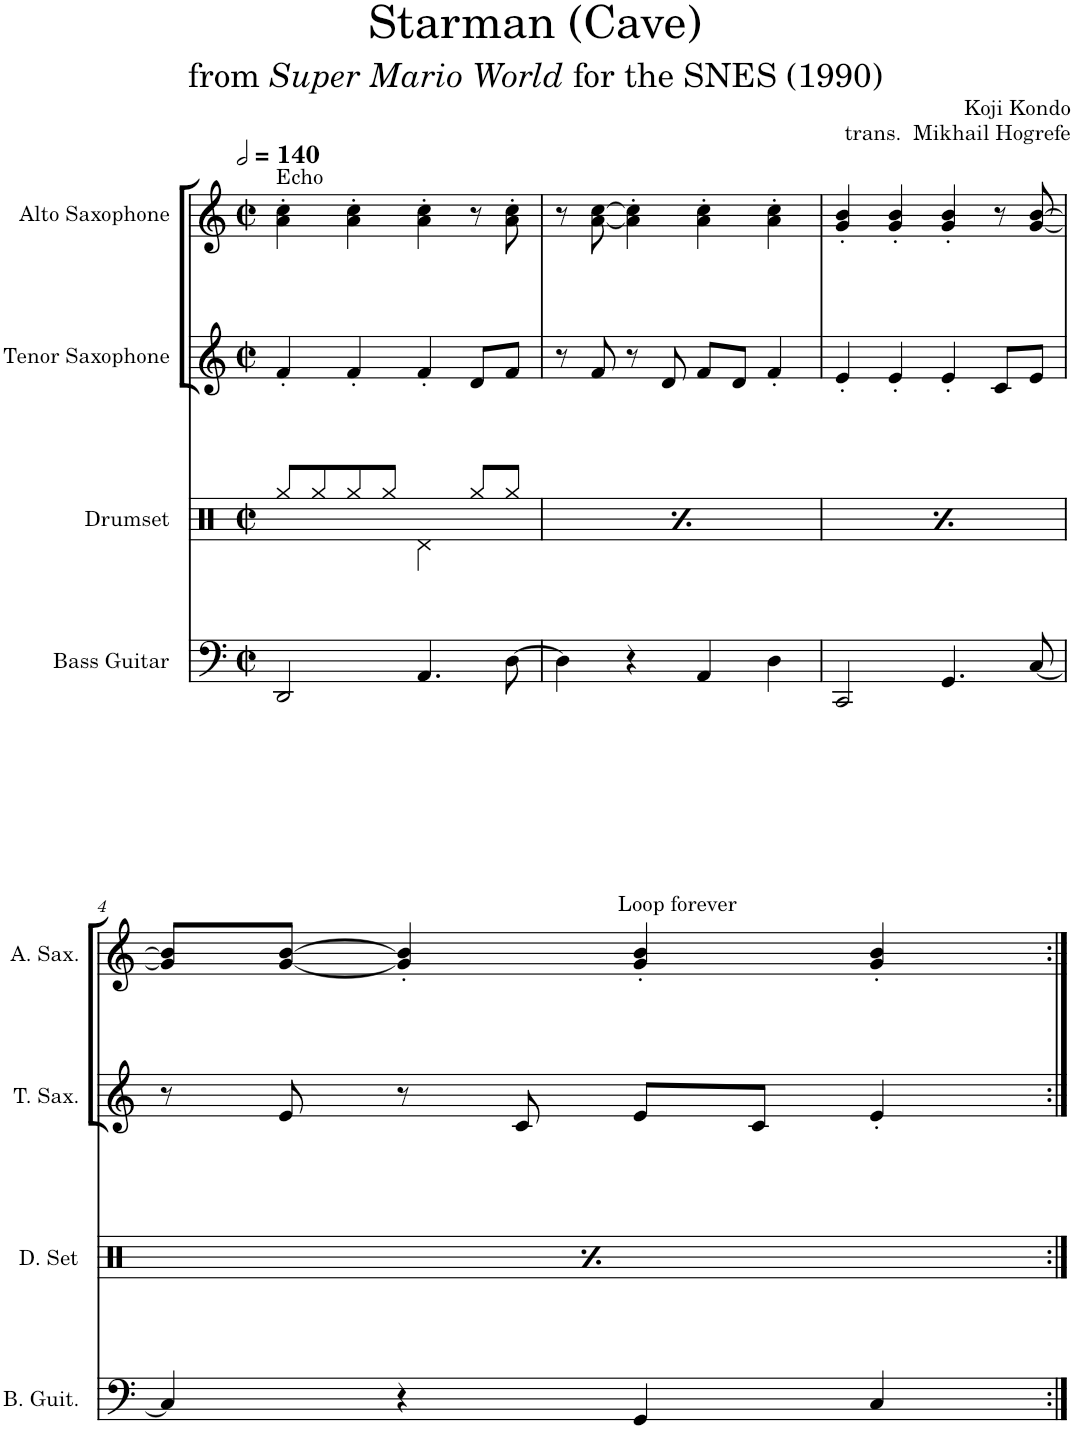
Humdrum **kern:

**kern	**kern	**kern	**kern	**kern	**dynam	**kern
*part6	*part5	*part4	*part3	*part2	*part2	*part1
*staff6	*staff5	*staff4	*staff3	*staff2	*staff2	*staff1
*I"Bass Guitar	*I"Drumset	*I"Tenor Saxophone	*I"Alto Saxophone	*I"Alto Saxophone	*	*I"Alto Saxophone
*I'B. Guit.	*I'D. Set	*I'T. Sax.	*I'A. Sax.	*I'A Sax	*	*I'A. Sax.
*	*	*	*stria5	*stria5	*	*
*clefF4	*clefX	*clefG2	*clefG2	*clefG2	*	*clefG2
*	*	*Trd8c14	*Trd5c9	*Trd5c9	*	*Trd5c9
*k[]	*k[]	*k[]	*k[]	*k[]	*	*k[]
*M2/2	*M2/2	*M2/2	*M2/2	*M2/2	*	*M2/2
*met(c|)	*met(c|)	*met(c|)	*met(c|)	*met(c|)	*	*met(c|)
*MM280	*MM280	*MM280	*MM280	*MM280	*	*MM280
=1	=1	=1	=1	=1	=1	=1
!	!	!	!	!	!	!LO:TX:a:t=Echo
!	!	!	!	!	!LO:DY:b	!
2DD/	8Rgg/L	4f'/	4a' 4cc'	[1cc	p	4a\' 4cc\'
.	8Rgg/	.	.	.	.	.
.	8Rgg/	4f'/	4a' 4cc'	.	.	4a\' 4cc\'
.	8Rgg/J	.	.	.	.	.
4.AA/	4Rd\	4f'/	4a' 4cc'	.	.	4a\' 4cc\'
.	8Rgg/L	8d/L	8r	.	.	8r
[8D\	8Rgg/J	8f/J	8a' 8cc'	.	.	8a\' 8cc\'
=2	=2	=2	=2	=2	=2	=2
4D\]	8Rgg/L	8r	8r	1cc]	.	8r
.	8Rgg/	8f/	[8a\ [8cc\L	.	.	[8a\ [8cc\
4r	8Rgg/	8r	8a]\ 8cc]\J	.	.	4a\]' 4cc\]'
.	8Rgg/J	8d/	8r	.	.	.
4AA/	4Rd\	8f/L	4a' 4cc'	.	.	4a\' 4cc\'
.	.	8d/J	.	.	.	.
4D\	8Rgg/L	4f'/	4a' 4cc'	.	.	4a\' 4cc\'
.	8Rgg/J	.	.	.	.	.
=3	=3	=3	=3	=3	=3	=3
2CC/	8Rgg/L	4e'/	4g' 4b'	[1b	.	4g/' 4b/'
.	8Rgg/	.	.	.	.	.
.	8Rgg/	4e'/	4g' 4b'	.	.	4g/' 4b/'
.	8Rgg/J	.	.	.	.	.
4.GG/	4Rd\	4e'/	4g' 4b'	.	.	4g/' 4b/'
.	8Rgg/L	8c/L	8r	.	.	8r
[8C/	8Rgg/J	8e/J	[8g [8b	.	.	[8g/ [8b/
!!LO:LB:g=z
=4	=4	=4	=4	=4	=4	=4
4C/]	8Rgg/L	8r	8g]/ 8b]/L	1b]	.	8g/] 8b/]L
.	8Rgg/	8e/	[8g/ [8b/	.	.	[8g/ [8b/J
4r	8Rgg/	8r	8g]/ 8b]/J	.	.	4g/]' 4b/]'
.	8Rgg/J	8c/	8r	.	.	.
!	!	!	!	!	!	!LO:TX:a:t=Loop forever
4GG/	4Rd\	8e/L	4g' 4b'	.	.	4g/' 4b/'
.	.	8c/J	.	.	.	.
4C/	8Rgg/L	4e'/	4g' 4b'	.	.	4g/' 4b/'
.	8Rgg/J	.	.	.	.	.
=:|!	=:|!	=:|!	=:|!	=:|!	=:|!	=:|!
*-	*-	*-	*-	*-	*-	*-
